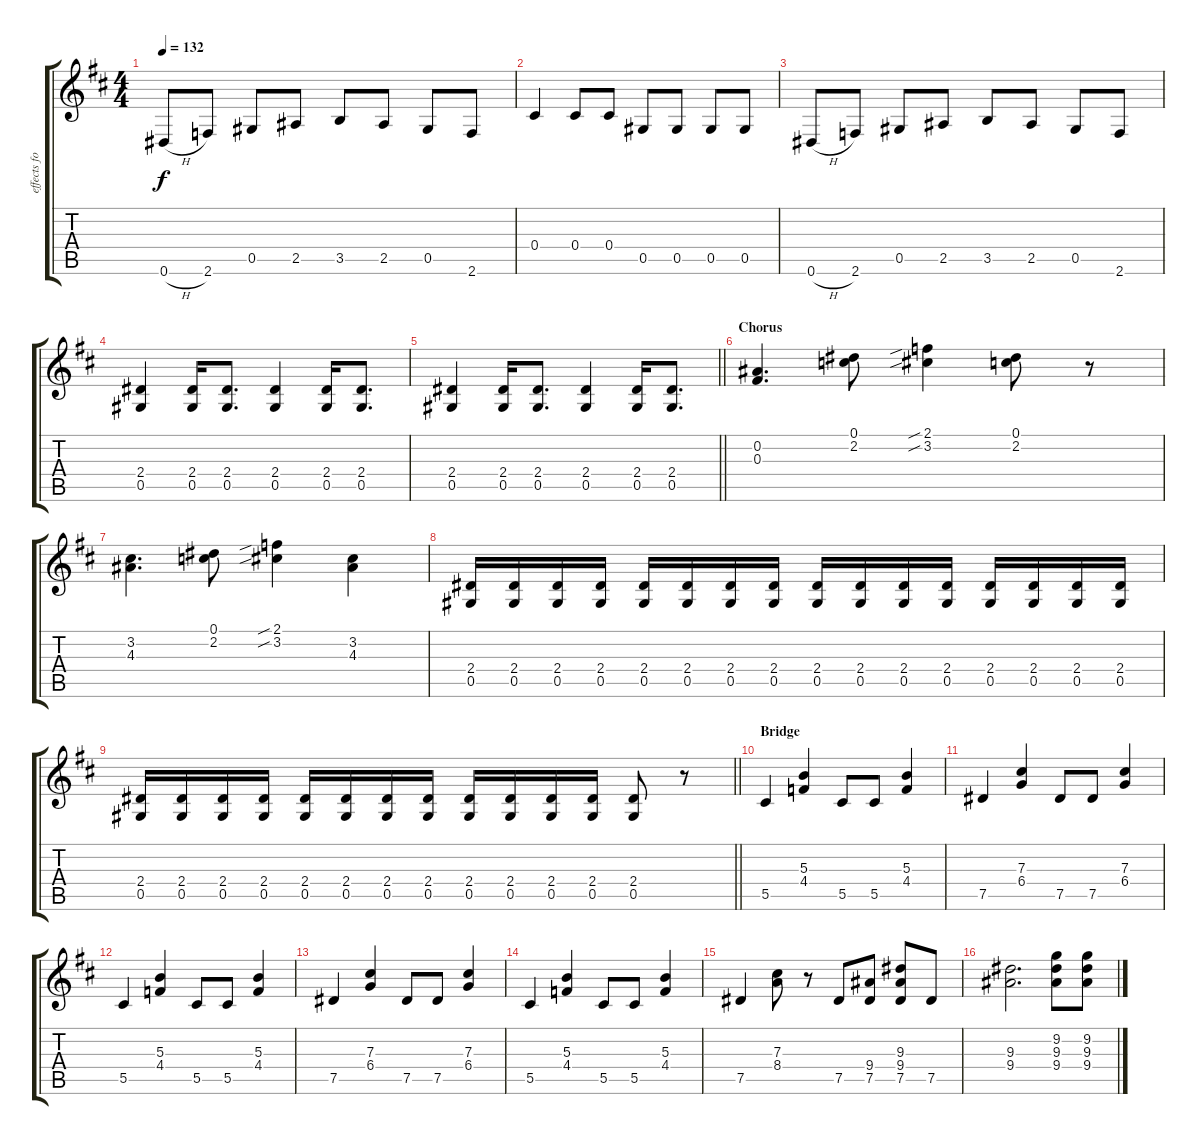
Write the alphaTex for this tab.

\track ("effects for Guitar 2" "effects fo") {instrument distortionguitar}
\staff {score tabs}
\tuning (Eb4 Bb3 Gb3 Db3 Ab2 Eb2) {hide}
\ts (4 4)
\tempo 132
\clef g2
\ks d
0.6{h}.8{dy f} 2.6.8 0.5.8 2.5.8 3.5.8 2.5.8 0.5.8 2.6.8 |
0.4.4 0.4.8 0.4.8 0.5.8 0.5.8 0.5.8 0.5.8 |
0.6{h}.8 2.6.8 0.5.8 2.5.8 3.5.8 2.5.8 0.5.8 2.6.8 |
(2.4 0.5).4 (2.4 0.5).16 (2.4 0.5).8{d} (2.4 0.5).4 (2.4 0.5).16 (2.4 0.5).8{d} |
\barLineRight lightlight
(2.4 0.5).4 (2.4 0.5).16 (2.4 0.5).8{d} (2.4 0.5).4 (2.4 0.5).16 (2.4 0.5).8{d} |
\section ("" "Chorus")
(0.2 0.3).4{d} (0.1 2.2).8 (2.1{sib} 3.2{sib}).4 (0.1 2.2).8 r.8 |
(3.2 4.3).4{d} (0.1 2.2).8 (2.1{sib} 3.2{sib}).4 (3.2 4.3).4 |
(2.4 0.5).16 (2.4 0.5).16 (2.4 0.5).16 (2.4 0.5).16 (2.4 0.5).16 (2.4 0.5).16 (2.4 0.5).16 (2.4 0.5).16 (2.4 0.5).16 (2.4 0.5).16 (2.4 0.5).16 (2.4 0.5).16 (2.4 0.5).16 (2.4 0.5).16 (2.4 0.5).16 (2.4 0.5).16 |
\barLineRight lightlight
(2.4 0.5).16 (2.4 0.5).16 (2.4 0.5).16 (2.4 0.5).16 (2.4 0.5).16 (2.4 0.5).16 (2.4 0.5).16 (2.4 0.5).16 (2.4 0.5).16 (2.4 0.5).16 (2.4 0.5).16 (2.4 0.5).16 (2.4 0.5).8 r.8 |
\section ("" "Bridge")
5.5.4 (5.3 4.4).4 5.5.8 5.5.8 (5.3 4.4).4 |
7.5.4 (7.3 6.4).4 7.5.8 7.5.8 (7.3 6.4).4 |
5.5.4 (5.3 4.4).4 5.5.8 5.5.8 (5.3 4.4).4 |
7.5.4 (7.3 6.4).4 7.5.8 7.5.8 (7.3 6.4).4 |
5.5.4 (5.3 4.4).4 5.5.8 5.5.8 (5.3 4.4).4 |
7.5.4 (7.3 8.4).8 r.8 7.5.8 (9.4 7.5).8 (9.3 9.4 7.5).8 7.5.8 |
(9.3 9.4).2{d} (9.2 9.3 9.4).8 (9.2 9.3 9.4).8
